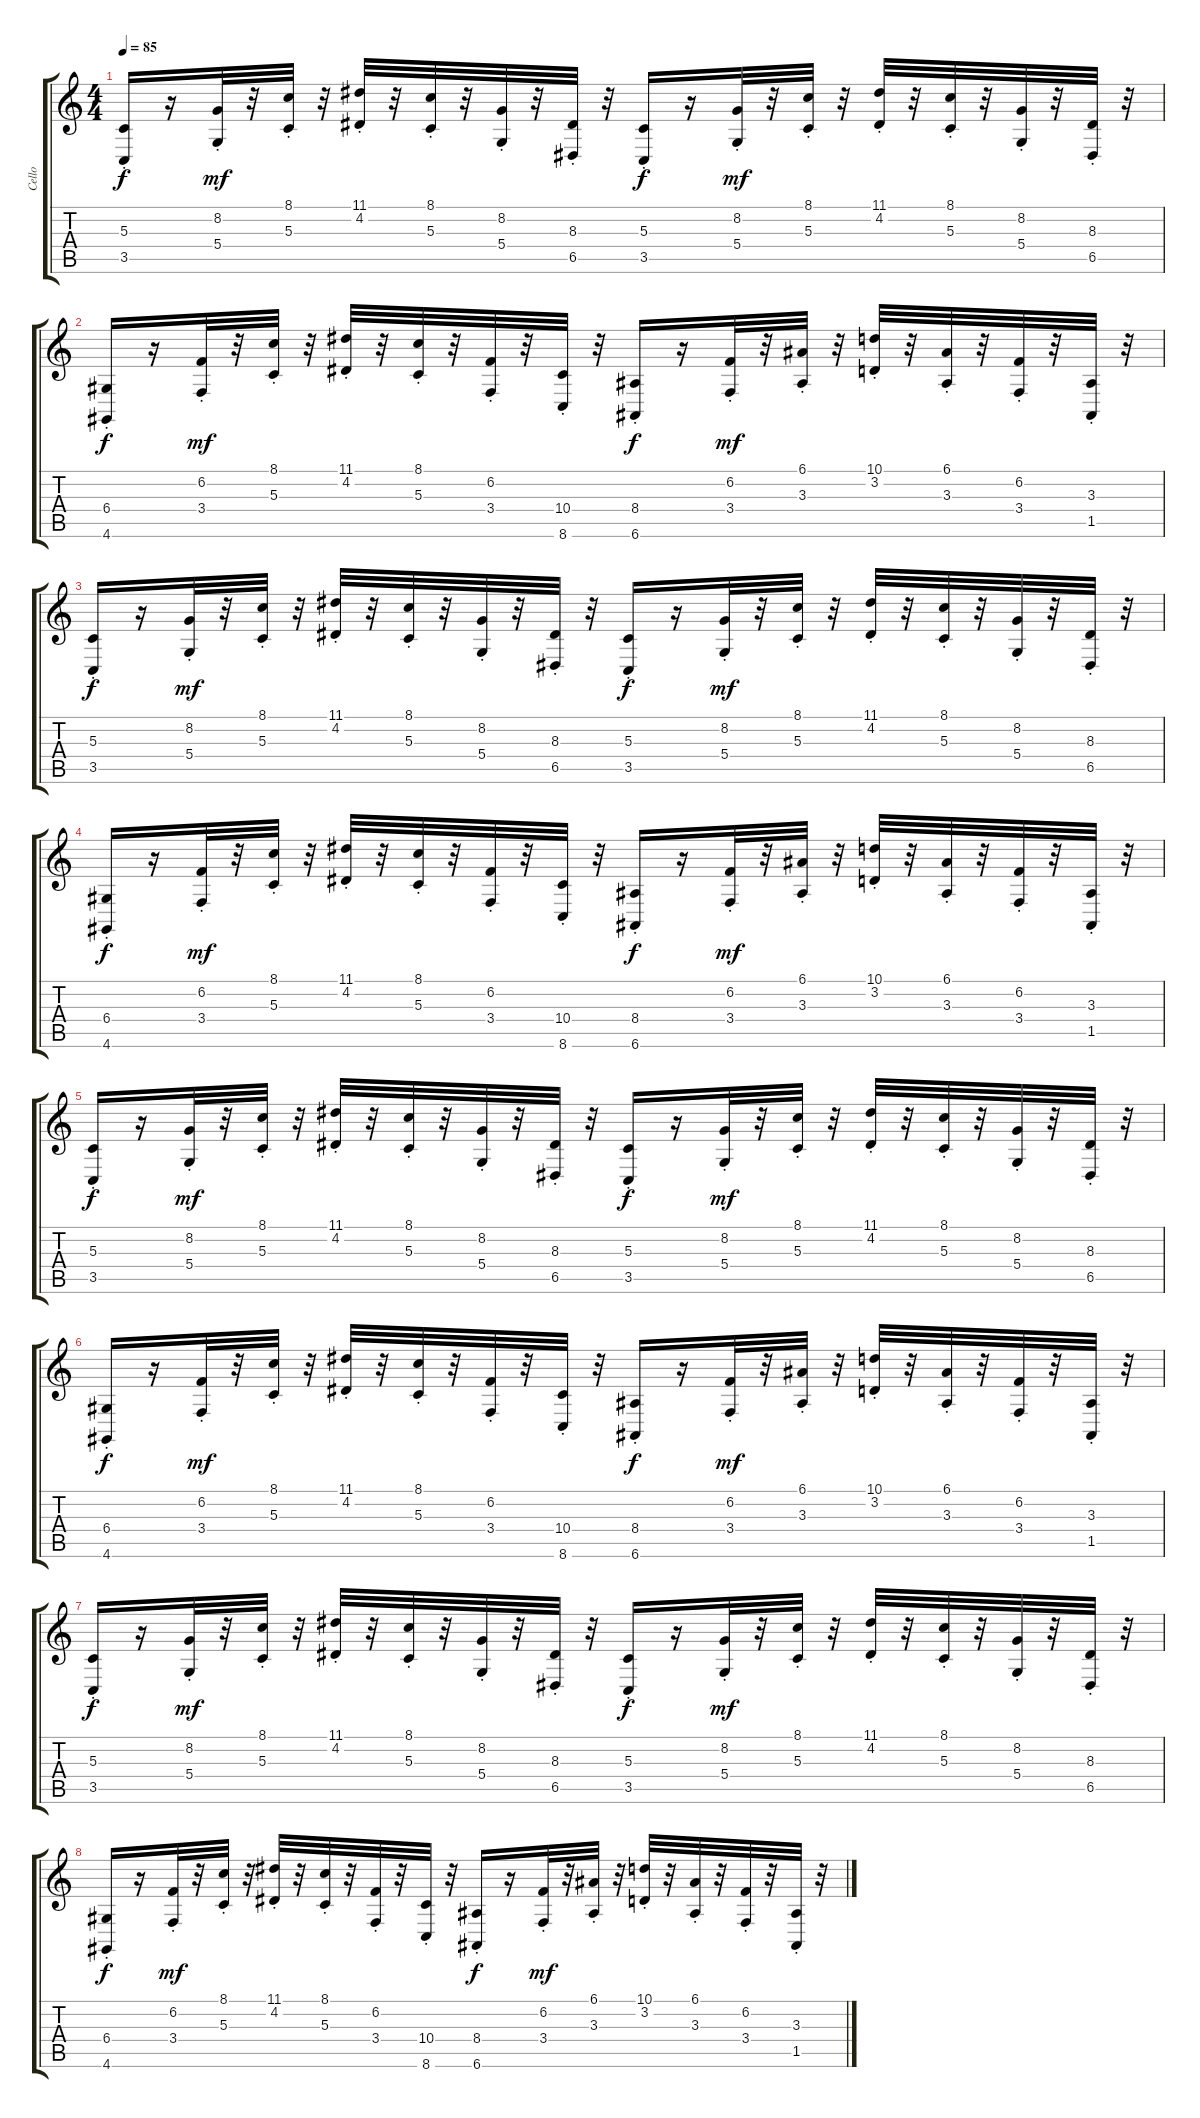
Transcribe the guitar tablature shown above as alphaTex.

\track ("Cello" "Cello") {instrument cello}
\staff {score tabs}
\tuning (E4 B3 G3 D3 A2 E2) {hide}
\ts (4 4)
\tempo 85
\clef g2
\ks c
(5.3{st} 3.5).16{dy f} r.16 (8.2{st} 5.4{st}).32{dy mf} r.32 (8.1{st} 5.3{st}).32 r.32 (11.1{st} 4.2{st}).32 r.32 (8.1{st} 5.3{st}).32 r.32 (8.2{st} 5.4{st}).32 r.32 (8.3{st} 6.5{st}).32 r.32 (5.3{st} 3.5).16{dy f} r.16 (8.2{st} 5.4{st}).32{dy mf} r.32 (8.1{st} 5.3{st}).32 r.32 (11.1{st} 4.2{st}).32 r.32 (8.1{st} 5.3{st}).32 r.32 (8.2{st} 5.4{st}).32 r.32 (8.3{st} 6.5{st}).32 r.32 |
(6.4{st} 4.6).16{dy f} r.16 (6.2{st} 3.4{st}).32{dy mf} r.32 (8.1{st} 5.3{st}).32 r.32 (11.1{st} 4.2{st}).32 r.32 (8.1{st} 5.3{st}).32 r.32 (6.2{st} 3.4{st}).32 r.32 (10.4{st} 8.6{st}).32 r.32 (8.4{st} 6.6).16{dy f} r.16 (6.2{st} 3.4{st}).32{dy mf} r.32 (6.1{st} 3.3{st}).32 r.32 (10.1{st} 3.2{st}).32 r.32 (6.1{st} 3.3{st}).32 r.32 (6.2{st} 3.4{st}).32 r.32 (3.3{st} 1.5{st}).32 r.32 |
(5.3{st} 3.5).16{dy f} r.16 (8.2{st} 5.4{st}).32{dy mf} r.32 (8.1{st} 5.3{st}).32 r.32 (11.1{st} 4.2{st}).32 r.32 (8.1{st} 5.3{st}).32 r.32 (8.2{st} 5.4{st}).32 r.32 (8.3{st} 6.5{st}).32 r.32 (5.3{st} 3.5).16{dy f} r.16 (8.2{st} 5.4{st}).32{dy mf} r.32 (8.1{st} 5.3{st}).32 r.32 (11.1{st} 4.2{st}).32 r.32 (8.1{st} 5.3{st}).32 r.32 (8.2{st} 5.4{st}).32 r.32 (8.3{st} 6.5{st}).32 r.32 |
(6.4{st} 4.6).16{dy f} r.16 (6.2{st} 3.4{st}).32{dy mf} r.32 (8.1{st} 5.3{st}).32 r.32 (11.1{st} 4.2{st}).32 r.32 (8.1{st} 5.3{st}).32 r.32 (6.2{st} 3.4{st}).32 r.32 (10.4{st} 8.6{st}).32 r.32 (8.4{st} 6.6).16{dy f} r.16 (6.2{st} 3.4{st}).32{dy mf} r.32 (6.1{st} 3.3{st}).32 r.32 (10.1{st} 3.2{st}).32 r.32 (6.1{st} 3.3{st}).32 r.32 (6.2{st} 3.4{st}).32 r.32 (3.3{st} 1.5{st}).32 r.32 |
(5.3{st} 3.5).16{dy f} r.16 (8.2{st} 5.4{st}).32{dy mf} r.32 (8.1{st} 5.3{st}).32 r.32 (11.1{st} 4.2{st}).32 r.32 (8.1{st} 5.3{st}).32 r.32 (8.2{st} 5.4{st}).32 r.32 (8.3{st} 6.5{st}).32 r.32 (5.3{st} 3.5).16{dy f} r.16 (8.2{st} 5.4{st}).32{dy mf} r.32 (8.1{st} 5.3{st}).32 r.32 (11.1{st} 4.2{st}).32 r.32 (8.1{st} 5.3{st}).32 r.32 (8.2{st} 5.4{st}).32 r.32 (8.3{st} 6.5{st}).32 r.32 |
(6.4{st} 4.6).16{dy f} r.16 (6.2{st} 3.4{st}).32{dy mf} r.32 (8.1{st} 5.3{st}).32 r.32 (11.1{st} 4.2{st}).32 r.32 (8.1{st} 5.3{st}).32 r.32 (6.2{st} 3.4{st}).32 r.32 (10.4{st} 8.6{st}).32 r.32 (8.4{st} 6.6).16{dy f} r.16 (6.2{st} 3.4{st}).32{dy mf} r.32 (6.1{st} 3.3{st}).32 r.32 (10.1{st} 3.2{st}).32 r.32 (6.1{st} 3.3{st}).32 r.32 (6.2{st} 3.4{st}).32 r.32 (3.3{st} 1.5{st}).32 r.32 |
(5.3{st} 3.5).16{dy f} r.16 (8.2{st} 5.4{st}).32{dy mf} r.32 (8.1{st} 5.3{st}).32 r.32 (11.1{st} 4.2{st}).32 r.32 (8.1{st} 5.3{st}).32 r.32 (8.2{st} 5.4{st}).32 r.32 (8.3{st} 6.5{st}).32 r.32 (5.3{st} 3.5).16{dy f} r.16 (8.2{st} 5.4{st}).32{dy mf} r.32 (8.1{st} 5.3{st}).32 r.32 (11.1{st} 4.2{st}).32 r.32 (8.1{st} 5.3{st}).32 r.32 (8.2{st} 5.4{st}).32 r.32 (8.3{st} 6.5{st}).32 r.32 |
(6.4{st} 4.6).16{dy f} r.16 (6.2{st} 3.4{st}).32{dy mf} r.32 (8.1{st} 5.3{st}).32 r.32 (11.1{st} 4.2{st}).32 r.32 (8.1{st} 5.3{st}).32 r.32 (6.2{st} 3.4{st}).32 r.32 (10.4{st} 8.6{st}).32 r.32 (8.4{st} 6.6).16{dy f} r.16 (6.2{st} 3.4{st}).32{dy mf} r.32 (6.1{st} 3.3{st}).32 r.32 (10.1{st} 3.2{st}).32 r.32 (6.1{st} 3.3{st}).32 r.32 (6.2{st} 3.4{st}).32 r.32 (3.3{st} 1.5{st}).32 r.32
